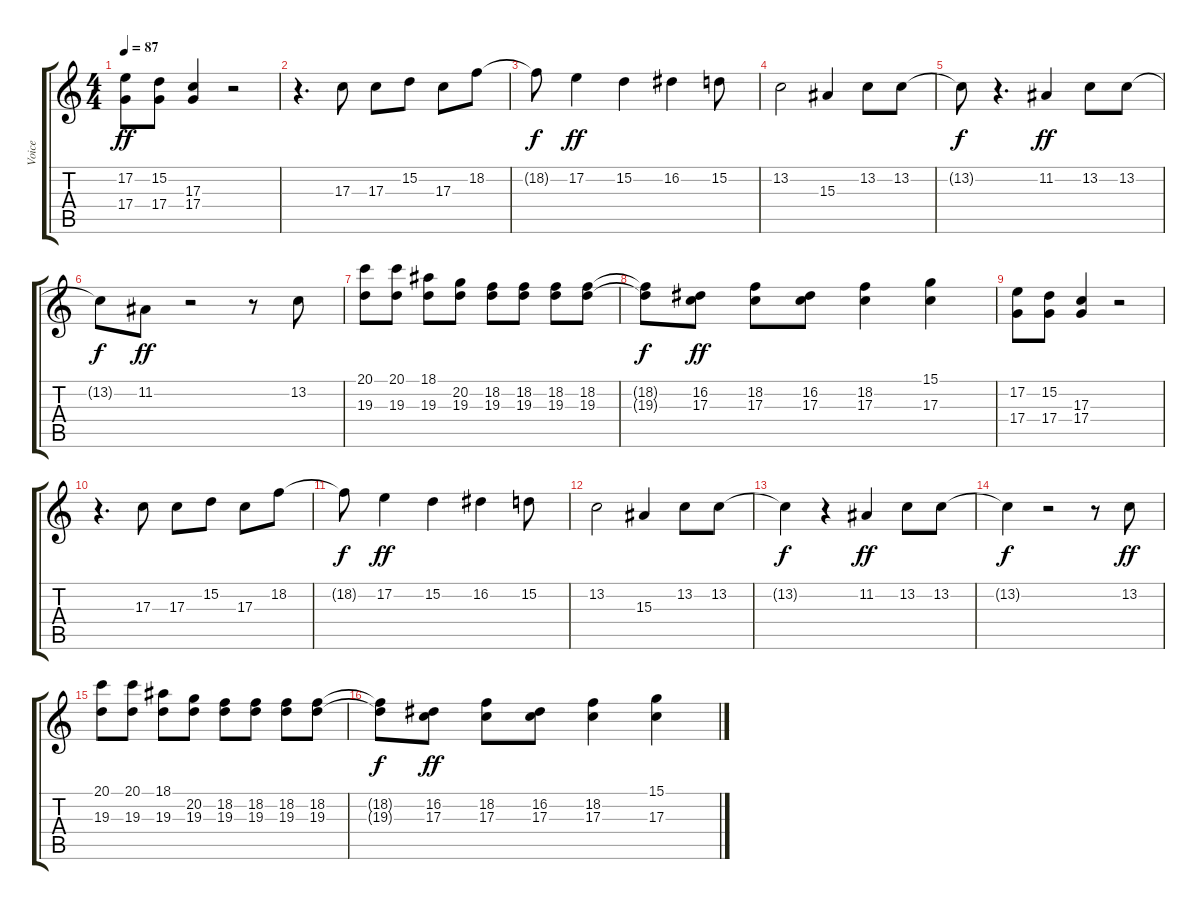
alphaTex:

\track ("Voice" "Voice") {instrument pad1newage}
\staff {score tabs}
\tuning (E4 B3 G3 D3 A2 E2) {hide}
\ts (4 4)
\tempo 87
\clef g2
\ks c
(17.2 17.4).8{dy ff} (15.2 17.4).8 (17.3 17.4).4 r.2 |
r.4{d} 17.3.8{volume 14} 17.3.8 15.2.8{volume 13} 17.3.8{volume 13} 18.2.8{volume 13} |
18.2{t}.8{dy f} 17.2.4{dy ff volume 13} 15.2.4{volume 13} 16.2.4{volume 13} 15.2.8{volume 12} |
13.2.2{volume 12} 15.3.4{volume 12} 13.2.8{volume 12} 13.2.8{volume 12} |
13.2{t}.8{dy f} r.4{d} 11.2.4{dy ff volume 11} 13.2.8{volume 11} 13.2.8{volume 11} |
13.2{t}.8{dy f} 11.2.8{dy ff volume 11} r.2 r.8 13.2.8{volume 10} |
(20.1 19.3).8 (20.1 19.3).8{volume 10} (18.1 19.3).8{volume 10} (20.2 19.3).8{volume 10} (18.2 19.3).8 (18.2 19.3).8{volume 10} (18.2 19.3).8{volume 10} (18.2 19.3).8{volume 10} |
(18.2{t} 19.3{t}).8{dy f} (16.2 17.3).8{dy ff volume 9} (18.2 17.3).8{volume 9} (16.2 17.3).8 (18.2 17.3).4{volume 9} (15.1 17.3).4{volume 9} |
(17.2 17.4).8{volume 9} (15.2 17.4).8{volume 9} (17.3 17.4).4 r.2 |
r.4{d} 17.3.8{volume 8} 17.3.8{volume 8} 15.2.8 17.3.8{volume 8} 18.2.8{volume 7} |
18.2{t}.8{dy f} 17.2.4{dy ff volume 7} 15.2.4{volume 7} 16.2.4{volume 7} 15.2.8{volume 7} |
13.2.2 15.3.4{volume 6} 13.2.8{volume 6} 13.2.8 |
13.2{t}.4{dy f} r.4 11.2.4{dy ff volume 6} 13.2.8{volume 5} 13.2.8 |
13.2{t}.4{dy f} r.2 r.8 13.2.8{dy ff volume 4} |
(20.1 19.3).8{volume 4} (20.1 19.3).8{volume 4} (18.1 19.3).8 (20.2 19.3).8{volume 4} (18.2 19.3).8{volume 4} (18.2 19.3).8 (18.2 19.3).8{volume 4} (18.2 19.3).8{volume 4} |
(18.2{t} 19.3{t}).8{dy f} (16.2 17.3).8{dy ff volume 4} (18.2 17.3).8{volume 4} (16.2 17.3).8{volume 3} (18.2 17.3).4 (15.1 17.3).4{volume 3}
